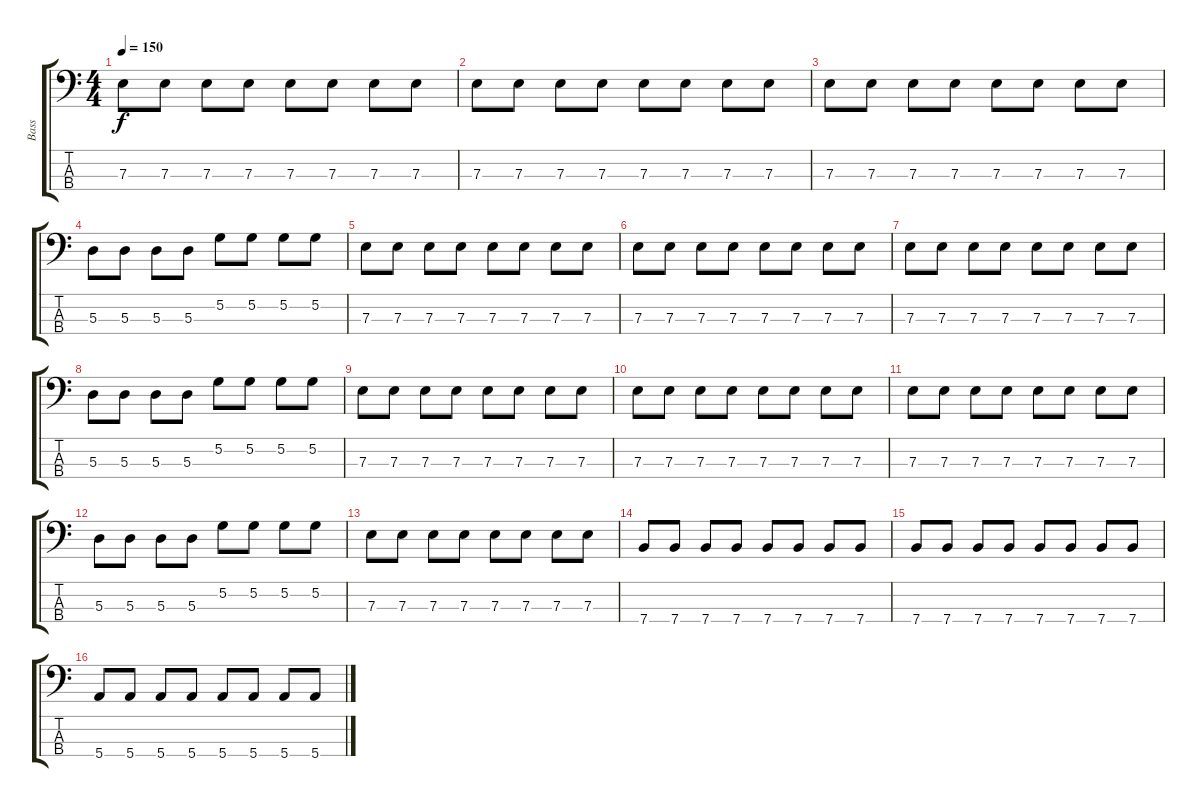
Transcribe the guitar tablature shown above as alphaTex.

\track ("Bass" "Bass") {instrument electricbassfinger}
\staff {score tabs}
\tuning (G2 D2 A1 E1) {hide}
\ts (4 4)
\tempo 150
\clef f4
\ks c
7.3.8{dy f} 7.3.8 7.3.8 7.3.8 7.3.8 7.3.8 7.3.8 7.3.8 |
7.3.8 7.3.8 7.3.8 7.3.8 7.3.8 7.3.8 7.3.8 7.3.8 |
7.3.8 7.3.8 7.3.8 7.3.8 7.3.8 7.3.8 7.3.8 7.3.8 |
5.3.8 5.3.8 5.3.8 5.3.8 5.2.8 5.2.8 5.2.8 5.2.8 |
7.3.8 7.3.8 7.3.8 7.3.8 7.3.8 7.3.8 7.3.8 7.3.8 |
7.3.8 7.3.8 7.3.8 7.3.8 7.3.8 7.3.8 7.3.8 7.3.8 |
7.3.8 7.3.8 7.3.8 7.3.8 7.3.8 7.3.8 7.3.8 7.3.8 |
5.3.8 5.3.8 5.3.8 5.3.8 5.2.8 5.2.8 5.2.8 5.2.8 |
7.3.8 7.3.8 7.3.8 7.3.8 7.3.8 7.3.8 7.3.8 7.3.8 |
7.3.8 7.3.8 7.3.8 7.3.8 7.3.8 7.3.8 7.3.8 7.3.8 |
7.3.8 7.3.8 7.3.8 7.3.8 7.3.8 7.3.8 7.3.8 7.3.8 |
5.3.8 5.3.8 5.3.8 5.3.8 5.2.8 5.2.8 5.2.8 5.2.8 |
7.3.8 7.3.8 7.3.8 7.3.8 7.3.8 7.3.8 7.3.8 7.3.8 |
7.4.8 7.4.8 7.4.8 7.4.8 7.4.8 7.4.8 7.4.8 7.4.8 |
7.4.8 7.4.8 7.4.8 7.4.8 7.4.8 7.4.8 7.4.8 7.4.8 |
5.4.8 5.4.8 5.4.8 5.4.8 5.4.8 5.4.8 5.4.8 5.4.8
